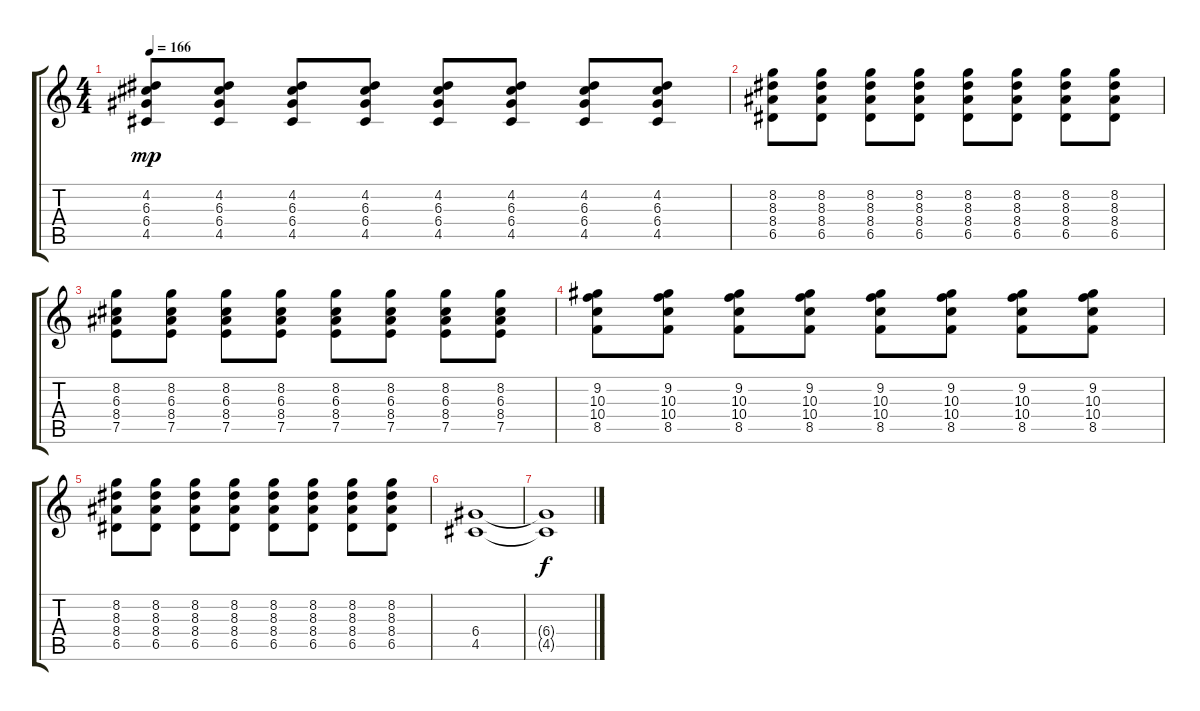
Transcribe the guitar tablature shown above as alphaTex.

\track "" {instrument overdrivenguitar}
\staff {score tabs}
\tuning (E4 B3 G3 D3 A2 E2) {hide}
\ts (4 4)
\tempo 166
\clef g2
\ks c
(4.2 6.3 6.4 4.5).8{dy mp} (4.2 6.3 6.4 4.5).8 (4.2 6.3 6.4 4.5).8 (4.2 6.3 6.4 4.5).8 (4.2 6.3 6.4 4.5).8 (4.2 6.3 6.4 4.5).8 (4.2 6.3 6.4 4.5).8 (4.2 6.3 6.4 4.5).8 |
(8.2 8.3 8.4 6.5).8 (8.2 8.3 8.4 6.5).8 (8.2 8.3 8.4 6.5).8 (8.2 8.3 8.4 6.5).8 (8.2 8.3 8.4 6.5).8 (8.2 8.3 8.4 6.5).8 (8.2 8.3 8.4 6.5).8 (8.2 8.3 8.4 6.5).8 |
(8.2 6.3 8.4 7.5).8 (8.2 6.3 8.4 7.5).8 (8.2 6.3 8.4 7.5).8 (8.2 6.3 8.4 7.5).8 (8.2 6.3 8.4 7.5).8 (8.2 6.3 8.4 7.5).8 (8.2 6.3 8.4 7.5).8 (8.2 6.3 8.4 7.5).8 |
(9.2 10.3 10.4 8.5).8 (9.2 10.3 10.4 8.5).8 (9.2 10.3 10.4 8.5).8 (9.2 10.3 10.4 8.5).8 (9.2 10.3 10.4 8.5).8 (9.2 10.3 10.4 8.5).8 (9.2 10.3 10.4 8.5).8 (9.2 10.3 10.4 8.5).8 |
(8.2 8.3 8.4 6.5).8 (8.2 8.3 8.4 6.5).8 (8.2 8.3 8.4 6.5).8 (8.2 8.3 8.4 6.5).8 (8.2 8.3 8.4 6.5).8 (8.2 8.3 8.4 6.5).8 (8.2 8.3 8.4 6.5).8 (8.2 8.3 8.4 6.5).8 |
(6.4 4.5).1 |
(6.4{t} 4.5{t}).1{dy f}
